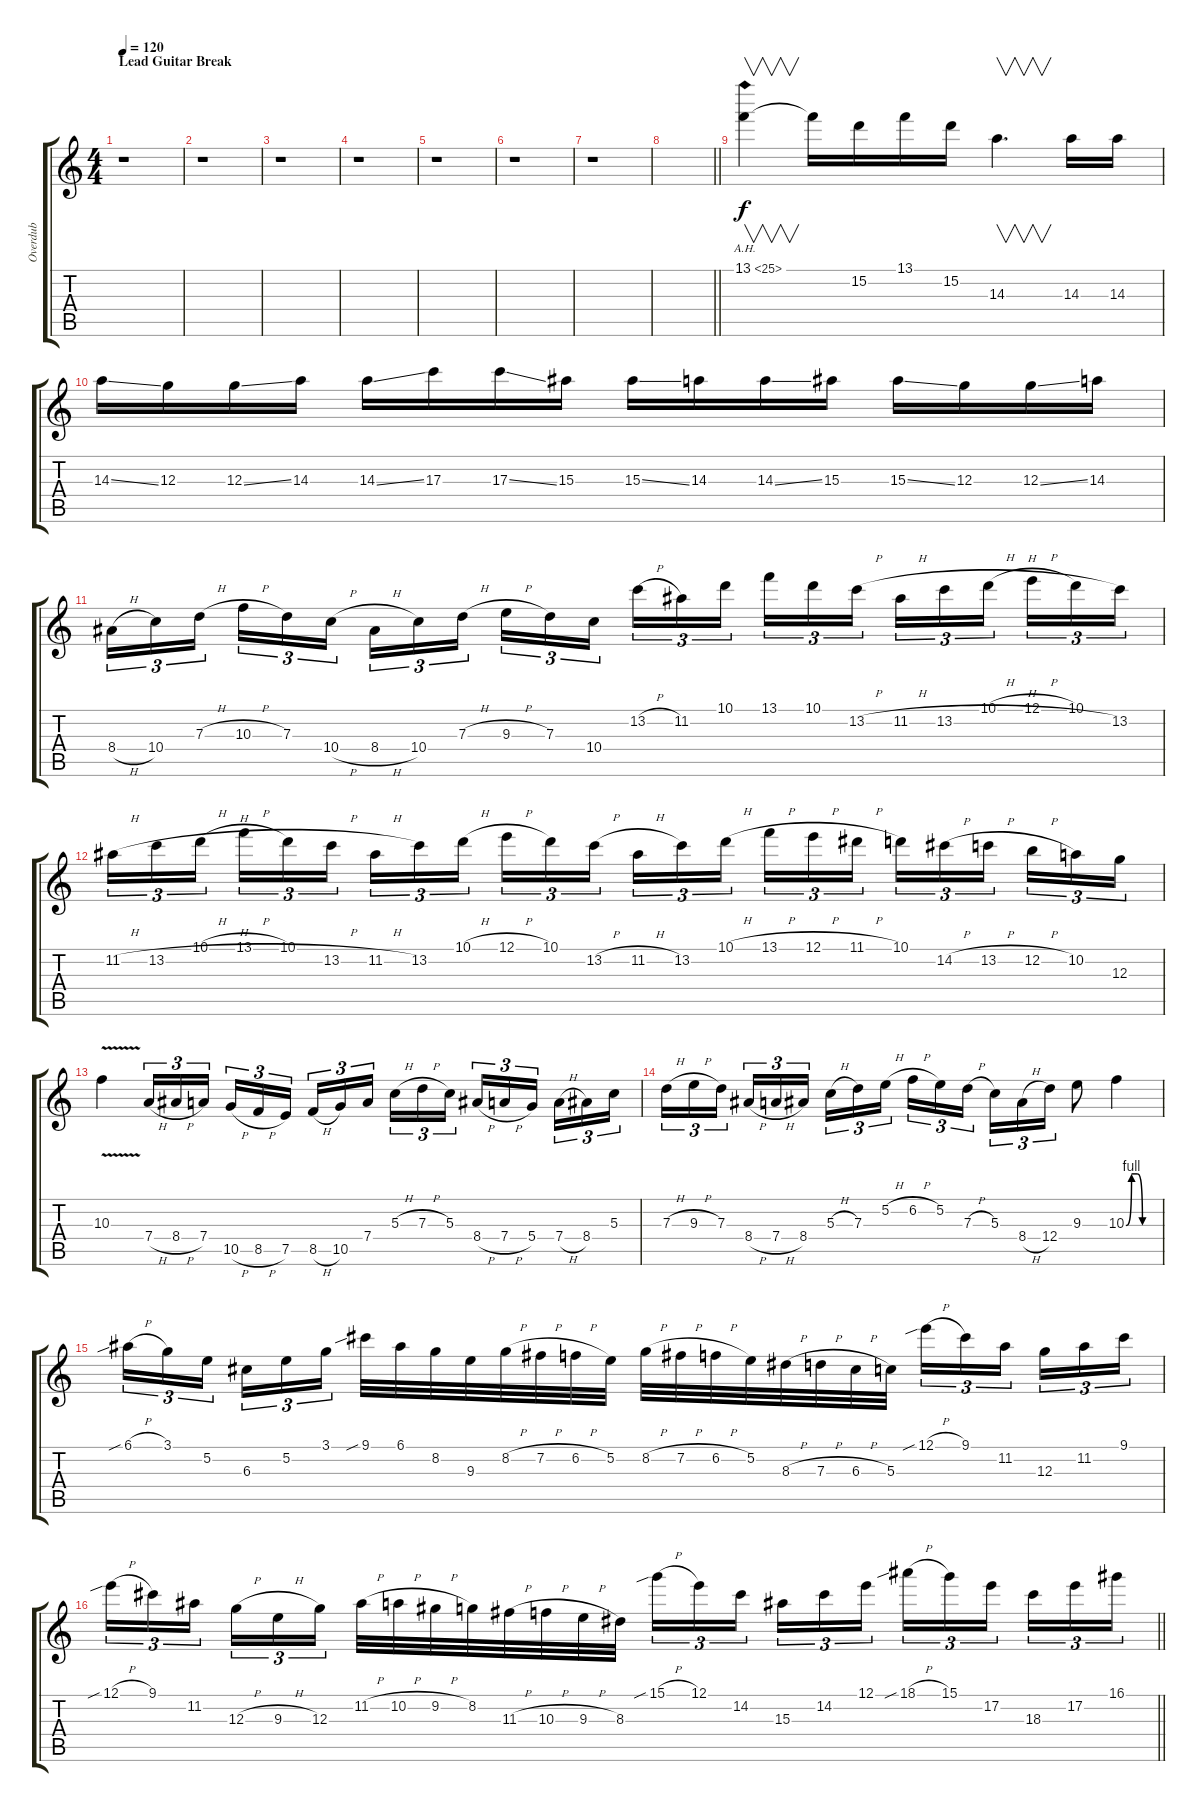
\track ("Overdub" "Overdub") {instrument distortionguitar}
\staff {score tabs}
\tuning (E4 B3 G3 D3 A2 D2) {hide}
\ts (4 4)
\section ("" "Lead Guitar Break")
\tempo 120
\clef g2
\ks c
r.1{dy f} |
r.1 |
r.1 |
r.1 |
r.1 |
r.1 |
r.1 |
\barLineRight lightlight
|
13.1{ah 12}.4{v} 13.1{t}.16 15.2.16 13.1.16 15.2.16 14.3.4{v d} 14.3.16 14.3.16 |
14.3{ss}.16 12.3.16 12.3{ss}.16 14.3.16 14.3{ss}.16 17.3.16 17.3{ss}.16 15.3.16 15.3{ss}.16 14.3.16 14.3{ss}.16 15.3.16 15.3{ss}.16 12.3.16 12.3{ss}.16 14.3.16 |
8.4{h}.16{tu (3 2)} 10.4.16{tu (3 2)} 7.3{h}.16{tu (3 2) beam splitsecondary} 10.3{h}.16{tu (3 2)} 7.3.16{tu (3 2)} 10.4{h}.16{tu (3 2)} 8.4{h}.16{tu (3 2)} 10.4.16{tu (3 2)} 7.3{h}.16{tu (3 2) beam splitsecondary} 9.3{h}.16{tu (3 2)} 7.3.16{tu (3 2)} 10.4.16{tu (3 2)} 13.2{h}.16{tu (3 2)} 11.2.16{tu (3 2)} 10.1.16{tu (3 2) beam splitsecondary} 13.1.16{tu (3 2)} 10.1.16{tu (3 2)} 13.2{h}.16{tu (3 2)} 11.2{h}.16{tu (3 2)} 13.2{h}.16{tu (3 2)} 10.1{h}.16{tu (3 2) beam splitsecondary} 12.1{h}.16{tu (3 2)} 10.1.16{tu (3 2)} 13.2.16{tu (3 2)} |
11.2{h}.16{tu (3 2)} 13.2{h}.16{tu (3 2)} 10.1{h}.16{tu (3 2) beam splitsecondary} 13.1{h}.16{tu (3 2)} 10.1.16{tu (3 2)} 13.2{h}.16{tu (3 2)} 11.2{h}.16{tu (3 2)} 13.2.16{tu (3 2)} 10.1{h}.16{tu (3 2) beam splitsecondary} 12.1{h}.16{tu (3 2)} 10.1.16{tu (3 2)} 13.2{h}.16{tu (3 2)} 11.2{h}.16{tu (3 2)} 13.2.16{tu (3 2)} 10.1{h}.16{tu (3 2) beam splitsecondary} 13.1{h}.16{tu (3 2)} 12.1{h}.16{tu (3 2)} 11.1{h}.16{tu (3 2)} 10.1.16{tu (3 2)} 14.2{h}.16{tu (3 2)} 13.2{h}.16{tu (3 2) beam splitsecondary} 12.2{h}.16{tu (3 2)} 10.2.16{tu (3 2)} 12.3.16{tu (3 2)} |
10.3{v}.4 7.4{h}.16{tu (3 2)} 8.4{h}.16{tu (3 2)} 7.4.16{tu (3 2) beam splitsecondary} 10.5{h}.16{tu (3 2)} 8.5{h}.16{tu (3 2)} 7.5.16{tu (3 2)} 8.5{h}.16{tu (3 2)} 10.5.16{tu (3 2)} 7.4.16{tu (3 2) beam splitsecondary} 5.3{h}.16{tu (3 2)} 7.3{h}.16{tu (3 2)} 5.3.16{tu (3 2)} 8.4{h}.16{tu (3 2)} 7.4{h}.16{tu (3 2)} 5.4.16{tu (3 2) beam splitsecondary} 7.4{h}.16{tu (3 2)} 8.4.16{tu (3 2)} 5.3.16{tu (3 2)} |
7.3{h}.16{tu (3 2)} 9.3{h}.16{tu (3 2)} 7.3.16{tu (3 2) beam splitsecondary} 8.4{h}.16{tu (3 2)} 7.4{h}.16{tu (3 2)} 8.4.16{tu (3 2)} 5.3{h}.16{tu (3 2)} 7.3.16{tu (3 2)} 5.2{h}.16{tu (3 2) beam splitsecondary} 6.2{h}.16{tu (3 2)} 5.2.16{tu (3 2)} 7.3{h}.16{tu (3 2)} 5.3.16{tu (3 2)} 8.4{h}.16{tu (3 2)} 12.4.16{tu (3 2)} 9.3.8 10.3{be (custom 0 0 10 4 20 4 30 0 60 0)}.4 |
6.1{sib h}.16{tu (3 2)} 3.1.16{tu (3 2)} 5.2.16{tu (3 2) beam splitsecondary} 6.3.16{tu (3 2)} 5.2.16{tu (3 2)} 3.1.16{tu (3 2)} 9.1{sib}.32 6.1.32 8.2.32 9.3.32 8.2{h}.32 7.2{h}.32 6.2{h}.32 5.2.32 8.2{h}.32 7.2{h}.32 6.2{h}.32 5.2.32 8.3{h}.32 7.3{h}.32 6.3{h}.32 5.3.32 12.1{sib h}.16{tu (3 2)} 9.1.16{tu (3 2)} 11.2.16{tu (3 2) beam splitsecondary} 12.3.16{tu (3 2)} 11.2.16{tu (3 2)} 9.1.16{tu (3 2)} |
\barLineRight lightlight
12.1{sib h}.16{tu (3 2)} 9.1.16{tu (3 2)} 11.2.16{tu (3 2) beam splitsecondary} 12.3{h}.16{tu (3 2)} 9.3{h}.16{tu (3 2)} 12.3.16{tu (3 2)} 11.2{h}.32 10.2{h}.32 9.2{h}.32 8.2.32 11.3{h}.32 10.3{h}.32 9.3{h}.32 8.3.32 15.1{sib h}.16{tu (3 2)} 12.1.16{tu (3 2)} 14.2.16{tu (3 2) beam splitsecondary} 15.3.16{tu (3 2)} 14.2.16{tu (3 2)} 12.1.16{tu (3 2)} 18.1{sib h}.16{tu (3 2)} 15.1.16{tu (3 2)} 17.2.16{tu (3 2) beam splitsecondary} 18.3.16{tu (3 2)} 17.2.16{tu (3 2)} 16.1.16{tu (3 2)}
